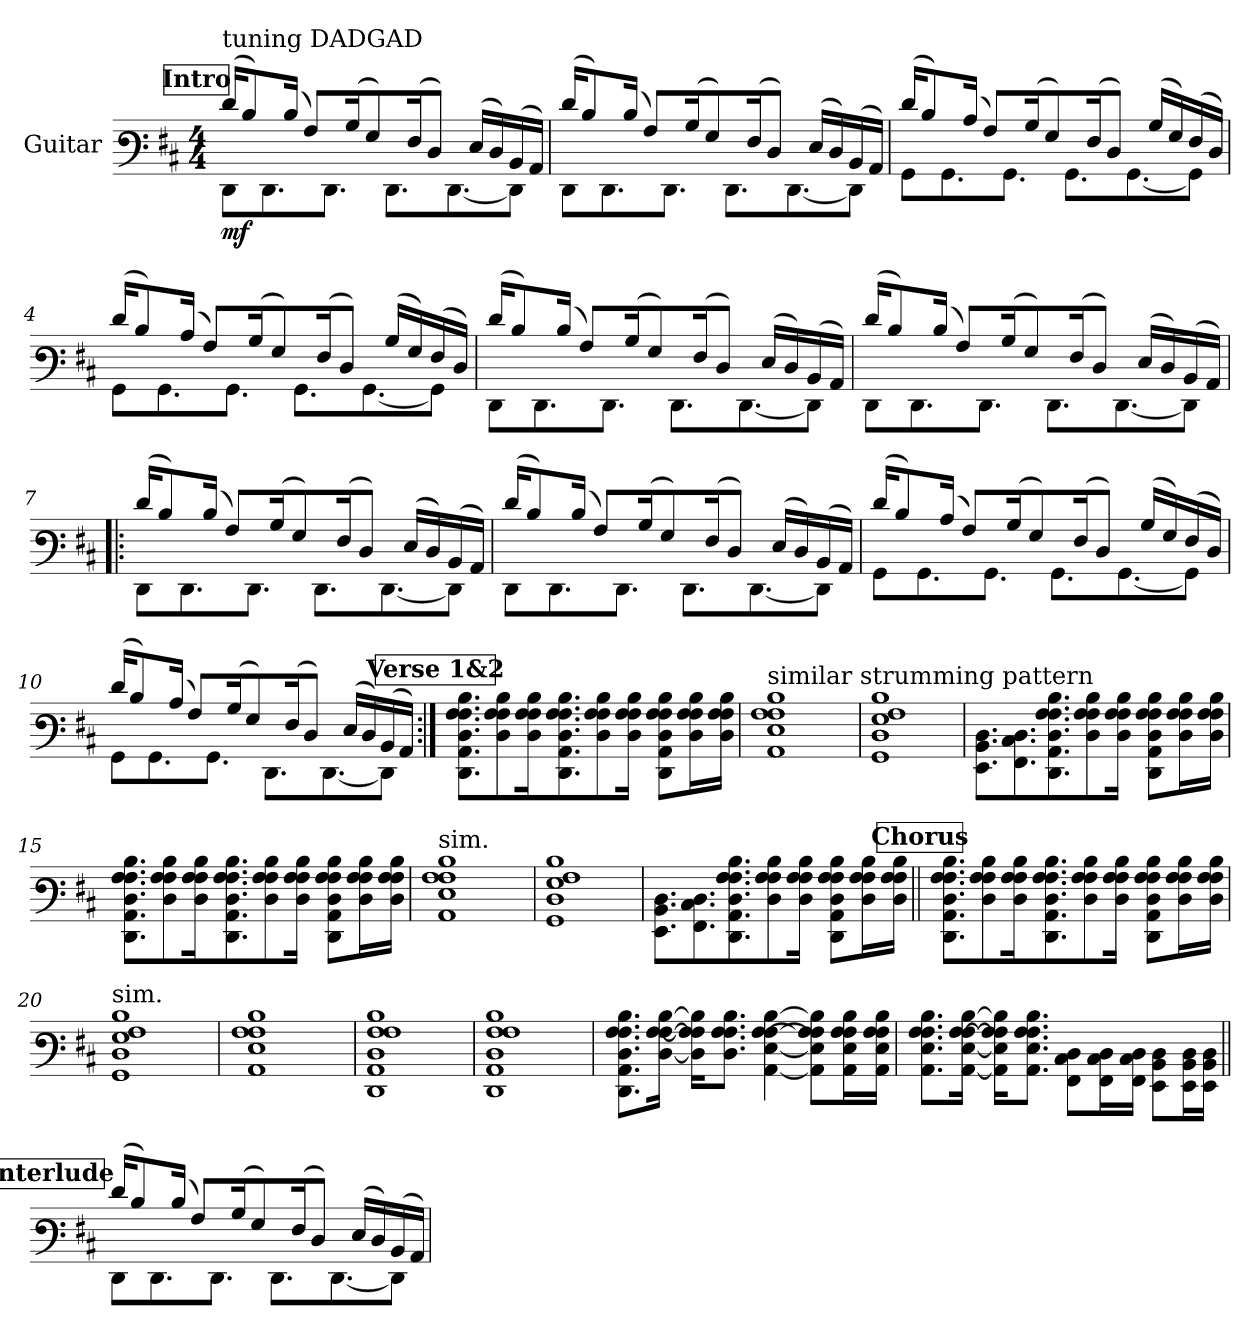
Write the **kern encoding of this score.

**kern	**dynam
*part1	*part1
*staff1	*staff1
*I"Guitar	*
*I'Guit.	*
*stria6	*
*	*
*k[f#c#]	*
*M4/4	*
*MM78	*
!!LO:REH:place=s1:a:B:fs=14:t=Intro
=1	=1
*^	*
!LO:TX:a:t=tuning DADGAD	!	!
!	!	!LO:DY:b
(>16f#/KL	8DD\L	mf
8d/)	.	.
.	8.DD\	.
(>16d/Jk	.	.
8A/L)	.	.
.	8.DD\J	.
(>16B/K	.	.
8G/)	.	.
.	8.DD\L	.
(>16F#/K	.	.
8D/J)	.	.
.	[8.DD\	.
(>16E/LL	.	.
16D/)	.	.
(>16BB/	8DD\J]	.
16AA/JJ)	.	.
=2	=2	=2
(>16f#/KL	8DD\L	.
8d/)	.	.
.	8.DD\	.
(>16d/Jk	.	.
8A/L)	.	.
.	8.DD\J	.
(>16B/K	.	.
8G/)	.	.
.	8.DD\L	.
(>16F#/K	.	.
8D/J)	.	.
.	[8.DD\	.
(>16E/LL	.	.
16D/)	.	.
(>16BB/	8DD\J]	.
16AA/JJ)	.	.
=3	=3	=3
(>16f#/KL	8GG\L	.
8d/)	.	.
.	8.GG\	.
(>16c#/Jk	.	.
8A/L)	.	.
.	8.GG\J	.
(>16B/K	.	.
8G/)	.	.
.	8.GG\L	.
(>16F#/K	.	.
8D/J)	.	.
.	[8.GG\	.
(>16B/LL	.	.
16G/)	.	.
(>16F#/	8GG\J]	.
16D/JJ)	.	.
!!LO:LB:g=z	!!
=4	=4	=4
(>16f#/KL	8GG\L	.
8d/)	.	.
.	8.GG\	.
(>16c#/Jk	.	.
8A/L)	.	.
.	8.GG\J	.
(>16B/K	.	.
8G/)	.	.
.	8.GG\L	.
(>16F#/K	.	.
8D/J)	.	.
.	[8.GG\	.
(>16B/LL	.	.
16G/)	.	.
(>16F#/	8GG\J]	.
16D/JJ)	.	.
=5	=5	=5
(>16f#/KL	8DD\L	.
8d/)	.	.
.	8.DD\	.
(>16d/Jk	.	.
8A/L)	.	.
.	8.DD\J	.
(>16B/K	.	.
8G/)	.	.
.	8.DD\L	.
(>16F#/K	.	.
8D/J)	.	.
.	[8.DD\	.
(>16E/LL	.	.
16D/)	.	.
(>16BB/	8DD\J]	.
16AA/JJ)	.	.
=6	=6	=6
(>16f#/KL	8DD\L	.
8d/)	.	.
.	8.DD\	.
(>16d/Jk	.	.
8A/L)	.	.
.	8.DD\J	.
(>16B/K	.	.
8G/)	.	.
.	8.DD\L	.
(>16F#/K	.	.
8D/J)	.	.
.	[8.DD\	.
(>16E/LL	.	.
16D/)	.	.
(>16BB/	8DD\J]	.
16AA/JJ)	.	.
!!LO:LB:g=z	!!
=7!|:	=7!|:	=7!|:
(>16f#/KL	8DD\L	.
8d/)	.	.
.	8.DD\	.
(>16d/Jk	.	.
8A/L)	.	.
.	8.DD\J	.
(>16B/K	.	.
8G/)	.	.
.	8.DD\L	.
(>16F#/K	.	.
8D/J)	.	.
.	[8.DD\	.
(>16E/LL	.	.
16D/)	.	.
(>16BB/	8DD\J]	.
16AA/JJ)	.	.
=8	=8	=8
(>16f#/KL	8DD\L	.
8d/)	.	.
.	8.DD\	.
(>16d/Jk	.	.
8A/L)	.	.
.	8.DD\J	.
(>16B/K	.	.
8G/)	.	.
.	8.DD\L	.
(>16F#/K	.	.
8D/J)	.	.
.	[8.DD\	.
(>16E/LL	.	.
16D/)	.	.
(>16BB/	8DD\J]	.
16AA/JJ)	.	.
=9	=9	=9
(>16f#/KL	8GG\L	.
8d/)	.	.
.	8.GG\	.
(>16c#/Jk	.	.
8A/L)	.	.
.	8.GG\J	.
(>16B/K	.	.
8G/)	.	.
.	8.GG\L	.
(>16F#/K	.	.
8D/J)	.	.
.	[8.GG\	.
(>16B/LL	.	.
16G/)	.	.
(>16F#/	8GG\J]	.
16D/JJ)	.	.
!!LO:LB:g=z	!!
=10	=10	=10
(>16f#/KL	8GG\L	.
8d/)	.	.
.	8.GG\	.
(>16c#/Jk	.	.
8A/L)	.	.
.	8.GG\J	.
(>16B/K	.	.
8G/)	.	.
.	8.DD\L	.
(>16F#/K	.	.
8D/J)	.	.
.	[8.DD\	.
(>16E/LL	.	.
16D/)	.	.
(>16BB/	8DD\J]	.
16AA/JJ)	.	.
*v	*v	*
!!LO:REH:place=s1:a:B:fs=14:t=Verse 1&2
=11:|!	=11:|!
8.DD\ 8.AA\ 8.D\ 8.A\ 8.A\ 8.d\L	.
8D\ 8A\ 8A\ 8d\	.
16D\ 16A\ 16A\ 16d\K	.
8.DD\ 8.AA\ 8.D\ 8.A\ 8.A\ 8.d\	.
8D\ 8A\ 8A\ 8d\	.
16D\ 16A\ 16A\ 16d\Jk	.
8DD\ 8AA\ 8D\ 8A\ 8A\ 8d\L	.
16D\ 16A\ 16A\ 16d\L	.
16D\ 16A\ 16A\ 16d\JJ	.
=12	=12
!LO:TX:a:t=similar strumming pattern	!
1AA 1E 1A 1A 1d	.
=13	=13
1GG 1D 1G 1A 1d	.
=14	=14
8.EE\ 8.BB\ 8.D\L	.
8.FF#\ 8.C#\ 8.D\	.
8.DD\ 8.AA\ 8.D\ 8.A\ 8.A\ 8.d\	.
8D\ 8A\ 8A\ 8d\	.
16D\ 16A\ 16A\ 16d\Jk	.
8DD\ 8AA\ 8D\ 8A\ 8A\ 8d\L	.
16D\ 16A\ 16A\ 16d\L	.
16D\ 16A\ 16A\ 16d\JJ	.
!!LO:LB:g=z
=15	=15
8.DD\ 8.AA\ 8.D\ 8.A\ 8.A\ 8.d\L	.
8D\ 8A\ 8A\ 8d\	.
16D\ 16A\ 16A\ 16d\K	.
8.DD\ 8.AA\ 8.D\ 8.A\ 8.A\ 8.d\	.
8D\ 8A\ 8A\ 8d\	.
16D\ 16A\ 16A\ 16d\Jk	.
8DD\ 8AA\ 8D\ 8A\ 8A\ 8d\L	.
16D\ 16A\ 16A\ 16d\L	.
16D\ 16A\ 16A\ 16d\JJ	.
=16	=16
!LO:TX:a:t=sim.	!
1AA 1E 1A 1A 1d	.
=17	=17
1GG 1D 1G 1A 1d	.
=18	=18
8.EE\ 8.BB\ 8.D\L	.
8.FF#\ 8.C#\ 8.D\	.
8.DD\ 8.AA\ 8.D\ 8.A\ 8.A\ 8.d\	.
8D\ 8A\ 8A\ 8d\	.
16D\ 16A\ 16A\ 16d\Jk	.
8DD\ 8AA\ 8D\ 8A\ 8A\ 8d\L	.
16D\ 16A\ 16A\ 16d\L	.
16D\ 16A\ 16A\ 16d\JJ	.
!!LO:REH:place=s1:a:B:fs=14:t=Chorus
=19||	=19||
8.DD\ 8.AA\ 8.D\ 8.A\ 8.A\ 8.d\L	.
8D\ 8A\ 8A\ 8d\	.
16D\ 16A\ 16A\ 16d\K	.
8.DD\ 8.AA\ 8.D\ 8.A\ 8.A\ 8.d\	.
8D\ 8A\ 8A\ 8d\	.
16D\ 16A\ 16A\ 16d\Jk	.
8DD\ 8AA\ 8D\ 8A\ 8A\ 8d\L	.
16D\ 16A\ 16A\ 16d\L	.
16D\ 16A\ 16A\ 16d\JJ	.
=20	=20
!LO:TX:a:t=sim.	!
1GG 1D 1G 1A 1d	.
!!LO:LB:g=z
=21	=21
1AA 1E 1A 1A 1d	.
=22	=22
1DD 1AA 1D 1A 1A 1d	.
=23	=23
1DD 1AA 1D 1A 1A 1d	.
=24	=24
8.DD\ 8.AA\ 8.D\ 8.A\ 8.A\ 8.d\L	.
[16D\ [16A\ [16A\ [16d\Jk	.
16D\] 16A\] 16A\] 16d\]KL	.
8.D\ 8.A\ 8.A\ 8.d\J	.
[4AA\ [4E\ [4A\ [4A\ [4d\	.
8AA\] 8E\] 8A\] 8A\] 8d\]L	.
16AA\ 16E\ 16A\ 16A\ 16d\L	.
16AA\ 16E\ 16A\ 16A\ 16d\JJ	.
=25	=25
8.AA\ 8.E\ 8.A\ 8.A\ 8.d\L	.
[16AA\ [16E\ [16A\ [16A\ [16d\Jk	.
16AA\] 16E\] 16A\] 16A\] 16d\]KL	.
8.AA\ 8.E\ 8.A\ 8.A\ 8.d\J	.
8FF#\ 8C#\ 8D\L	.
16FF#\ 16C#\ 16D\L	.
16FF#\ 16C#\ 16D\JJ	.
8EE\ 8BB\ 8D\L	.
16EE\ 16BB\ 16D\L	.
16EE\ 16BB\ 16D\JJ	.
!!LO:PB:g=z
!!LO:REH:place=s1:a:B:fs=14:t=Interlude
=26||	=26||
*^	*
(>16f#/KL	8DD\L	.
8d/)	.	.
.	8.DD\	.
(>16d/Jk	.	.
8A/L)	.	.
.	8.DD\J	.
(>16B/K	.	.
8G/)	.	.
.	8.DD\L	.
(>16F#/K	.	.
8D/J)	.	.
.	[8.DD\	.
(>16E/LL	.	.
16D/)	.	.
(>16BB/	8DD\J]	.
16AA/JJ)	.	.
*v	*v	*
=	=
*-	*-
